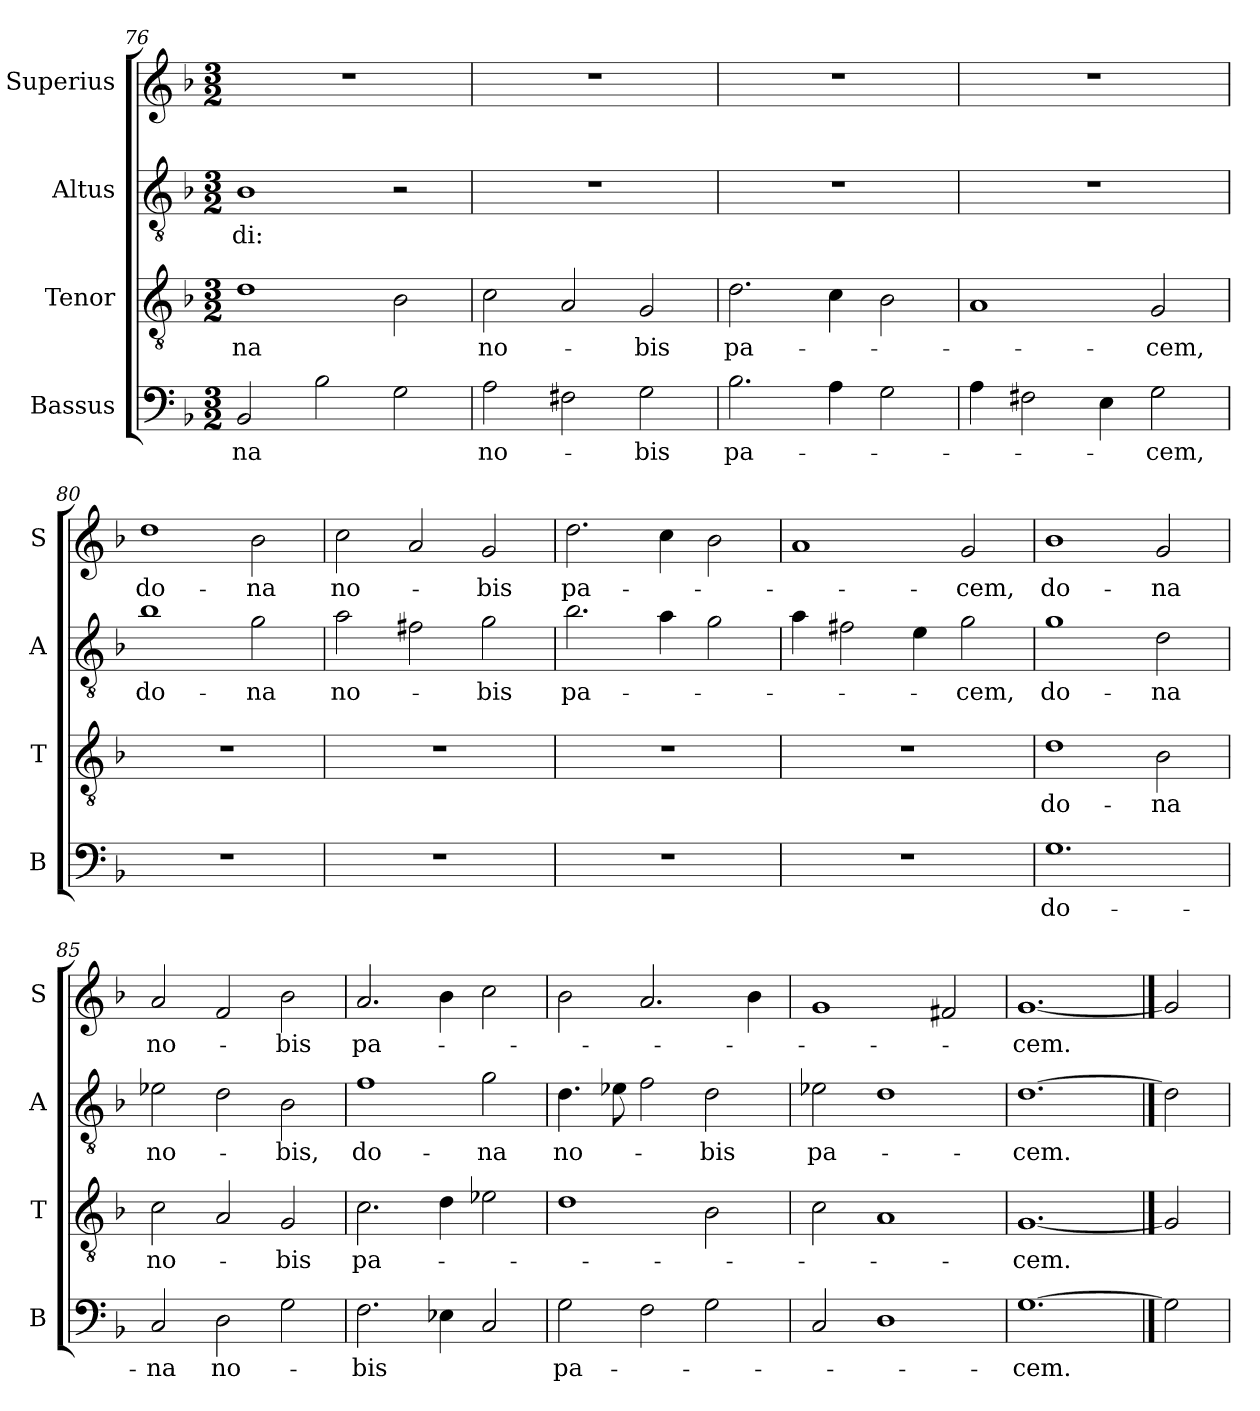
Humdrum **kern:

**kern	**text	**kern	**text	**kern	**text	**kern	**text
*part4	*part4	*part3	*part3	*part2	*part2	*part1	*part1
*staff4	*staff4	*staff3	*staff3	*staff2	*staff2	*staff1	*staff1
*I"Bassus	*	*I"Tenor	*	*I"Altus	*	*I"Superius	*
*I'B	*	*I'T	*	*I'A	*	*I'S	*
*clefF4	*	*clefGv2	*	*clefGv2	*	*clefG2	*
*k[b-]	*	*k[b-]	*	*k[b-]	*	*k[b-]	*
*M3/2	*	*M3/2	*	*M3/2	*	*M3/2	*
=76	=76	=76	=76	=76	=76	=76	=76
!	!LO:LY:i	!	!	!	!	!	!
2BB-	-na	1d	-na	1B-	-di:	1.r	.
2B-	.	.	.	.	.	.	.
2G	.	2B-	.	2r	.	.	.
=77	=77	=77	=77	=77	=77	=77	=77
!	!LO:LY:i	!	!	!	!	!	!
2A	no-	2c	no-	1.r	.	1.r	.
2F#X	.	2A	.	.	.	.	.
!	!LO:LY:i	!	!	!	!	!	!
2G	-bis	2G	-bis	.	.	.	.
=78	=78	=78	=78	=78	=78	=78	=78
!	!LO:LY:i	!	!	!	!	!	!
2.B-	pa-	2.d	pa-	1.r	.	1.r	.
4A	.	4c	.	.	.	.	.
2G	.	2B-	.	.	.	.	.
=79	=79	=79	=79	=79	=79	=79	=79
4A	.	1A	.	1.r	.	1.r	.
2F#X	.	.	.	.	.	.	.
4E	.	.	.	.	.	.	.
!	!LO:LY:i	!	!	!	!	!	!
2G	-cem,	2G	-cem,	.	.	.	.
=80	=80	=80	=80	=80	=80	=80	=80
1.r	.	1.r	.	1b-	do-	1dd	do-
.	.	.	.	2g	-na	2b-	-na
=81	=81	=81	=81	=81	=81	=81	=81
1.r	.	1.r	.	2a	no-	2cc	no-
.	.	.	.	2f#X	.	2a	.
.	.	.	.	2g	-bis	2g	-bis
=82	=82	=82	=82	=82	=82	=82	=82
!	!	!	!	!	!	!	!LO:LY:i
1.r	.	1.r	.	2.b-	pa-	2.dd	pa-
.	.	.	.	4a	.	4cc	.
.	.	.	.	2g	.	2b-	.
=83	=83	=83	=83	=83	=83	=83	=83
1.r	.	1.r	.	4a	.	1a	.
.	.	.	.	2f#X	.	.	.
.	.	.	.	4e	.	.	.
!	!	!	!	!	!	!	!LO:LY:i
.	.	.	.	2g	-cem,	2g	-cem,
=84	=84	=84	=84	=84	=84	=84	=84
!	!	!	!	!	!LO:LY:i	!	!LO:LY:i
1.G	do-	1d	do-	1g	do-	1b-	do-
!	!	!	!	!	!LO:LY:i	!	!LO:LY:i
.	.	2B-	-na	2d	-na	2g	-na
=85	=85	=85	=85	=85	=85	=85	=85
!	!	!	!	!	!LO:LY:i	!	!LO:LY:i
2C	-na	2c	no-	2e-X	no-	2a	no-
2D	no-	2A	.	2d	.	2f	.
!	!	!	!	!	!LO:LY:i	!	!LO:LY:i
2G	.	2G	-bis	2B-	-bis,	2b-	-bis
=86	=86	=86	=86	=86	=86	=86	=86
2.F	-bis	2.c	pa-	1f	do-	2.a	pa-
4E-i	.	4d	.	.	.	4b-	.
2C	.	2e-i	.	2g	-na	2cc	.
=87	=87	=87	=87	=87	=87	=87	=87
2G	pa-	1d	.	4.d	no-	2b-	.
.	.	.	.	8e-i	.	.	.
2F	.	.	.	2f	.	2.a	.
2G	.	2B-	.	2d	-bis	.	.
.	.	.	.	.	.	4b-	.
=88	=88	=88	=88	=88	=88	=88	=88
2C	.	2c	.	2e-i	pa-	1g	.
1D	.	1A	.	1d	.	.	.
.	.	.	.	.	.	2f#X	.
=89	=89	=89	=89	=89	=89	=89	=89
[1.G	-cem.	[1.G	-cem.	[1.d	-cem.	[1.g	-cem.
==90	==90	==90	==90	==90	==90	==90	==90
2G]	.	2G]	.	2d]	.	2g]	.
=	=	=	=	=	=	=	=
*-	*-	*-	*-	*-	*-	*-	*-
